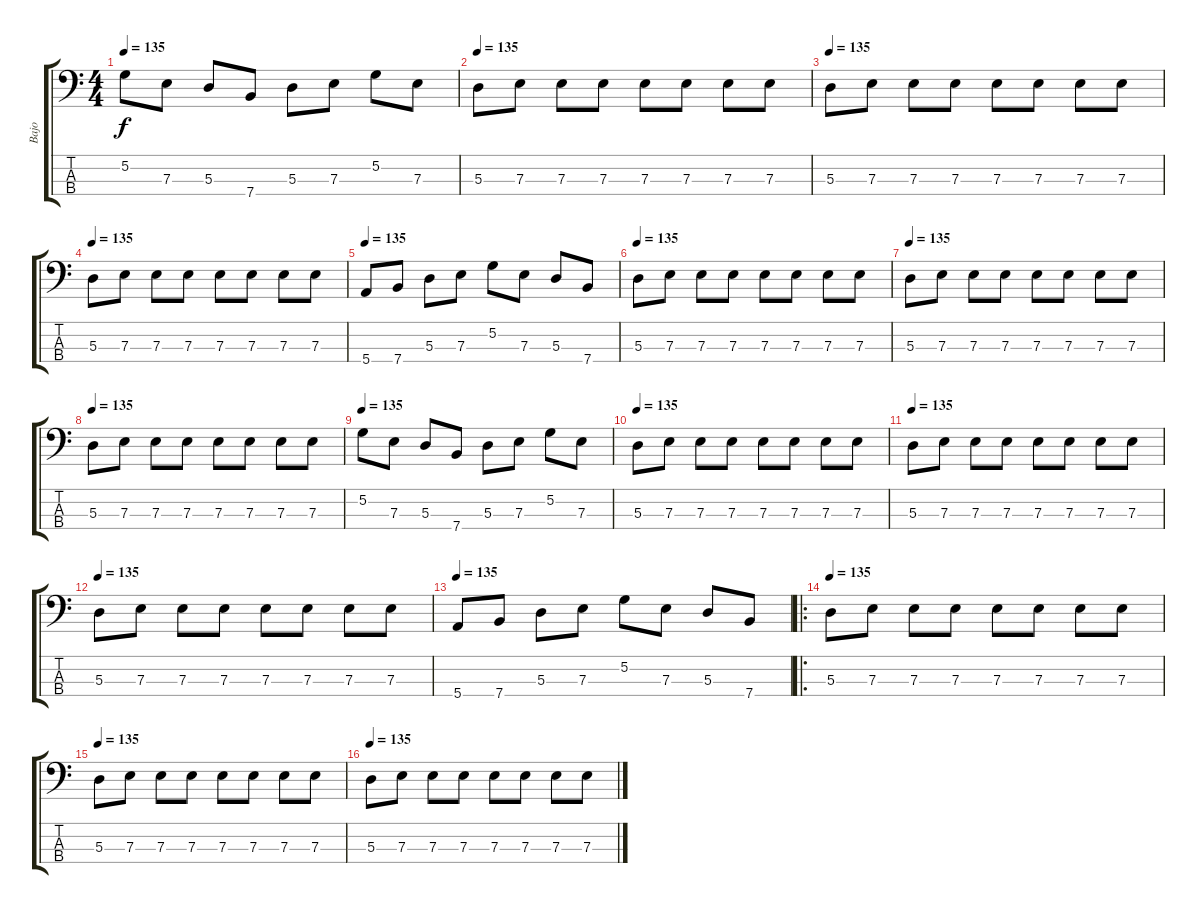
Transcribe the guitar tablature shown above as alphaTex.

\track ("Bajo" "Bajo") {instrument electricbassfinger}
\staff {score tabs}
\tuning (G2 D2 A1 E1) {hide}
\ts (4 4)
\tempo 135
\clef f4
\ks c
5.2.8{dy f} 7.3.8 5.3.8 7.4.8 5.3.8 7.3.8 5.2.8 7.3.8 |
\tempo 135
5.3.8 7.3.8 7.3.8 7.3.8 7.3.8 7.3.8 7.3.8 7.3.8 |
\tempo 135
5.3.8 7.3.8 7.3.8 7.3.8 7.3.8 7.3.8 7.3.8 7.3.8 |
\tempo 135
5.3.8 7.3.8 7.3.8 7.3.8 7.3.8 7.3.8 7.3.8 7.3.8 |
\tempo 135
5.4.8 7.4.8 5.3.8 7.3.8 5.2.8 7.3.8 5.3.8 7.4.8 |
\tempo 135
5.3.8 7.3.8 7.3.8 7.3.8 7.3.8 7.3.8 7.3.8 7.3.8 |
\tempo 135
5.3.8 7.3.8 7.3.8 7.3.8 7.3.8 7.3.8 7.3.8 7.3.8 |
\tempo 135
5.3.8 7.3.8 7.3.8 7.3.8 7.3.8 7.3.8 7.3.8 7.3.8 |
\tempo 135
5.2.8 7.3.8 5.3.8 7.4.8 5.3.8 7.3.8 5.2.8 7.3.8 |
\tempo 135
5.3.8 7.3.8 7.3.8 7.3.8 7.3.8 7.3.8 7.3.8 7.3.8 |
\tempo 135
5.3.8 7.3.8 7.3.8 7.3.8 7.3.8 7.3.8 7.3.8 7.3.8 |
\tempo 135
5.3.8 7.3.8 7.3.8 7.3.8 7.3.8 7.3.8 7.3.8 7.3.8 |
\tempo 135
5.4.8 7.4.8 5.3.8 7.3.8 5.2.8 7.3.8 5.3.8 7.4.8 |
\ro
\tempo 135
5.3.8 7.3.8 7.3.8 7.3.8 7.3.8 7.3.8 7.3.8 7.3.8 |
\tempo 135
5.3.8 7.3.8 7.3.8 7.3.8 7.3.8 7.3.8 7.3.8 7.3.8 |
\tempo 135
5.3.8 7.3.8 7.3.8 7.3.8 7.3.8 7.3.8 7.3.8 7.3.8
